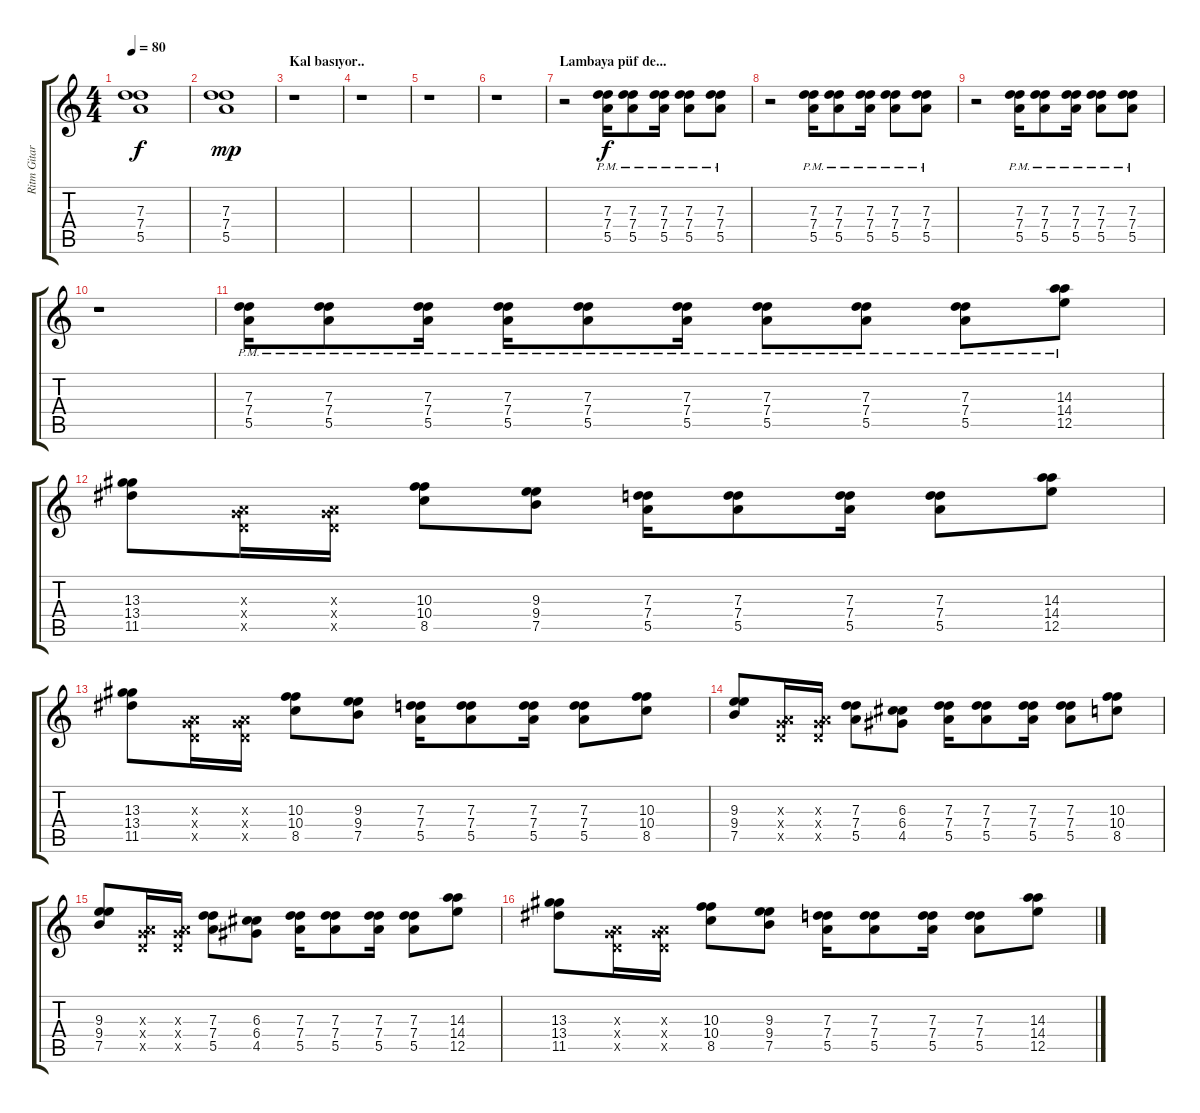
\track ("Ritm Gitar" "Ritm Gitar") {instrument distortionguitar}
\staff {score tabs}
\tuning (E4 B3 G3 D3 A3 E2) {hide}
\ts (4 4)
\tempo 80
\clef g2
\ks c
(7.3{t} 7.4{t} 5.5{t}).1{dy f} |
(7.3 7.4 5.5).1{dy mp} |
\section ("" "Kal basıyor..")
r.1 |
r.1 |
r.1 |
r.1 |
\section ("" "Lambaya püf de...")
r.2 (7.3{pm} 7.4{pm} 5.5{pm}).16{dy f} (7.3{pm} 7.4{pm} 5.5{pm}).8 (7.3{pm} 7.4{pm} 5.5{pm}).16 (7.3{pm} 7.4{pm} 5.5{pm}).8 (7.3{pm} 7.4{pm} 5.5{pm}).8 |
r.2 (7.3{pm} 7.4{pm} 5.5{pm}).16 (7.3{pm} 7.4{pm} 5.5{pm}).8 (7.3{pm} 7.4{pm} 5.5{pm}).16 (7.3{pm} 7.4{pm} 5.5{pm}).8 (7.3{pm} 7.4{pm} 5.5{pm}).8 |
r.2 (7.3{pm} 7.4{pm} 5.5{pm}).16 (7.3{pm} 7.4{pm} 5.5{pm}).8 (7.3{pm} 7.4{pm} 5.5{pm}).16 (7.3{pm} 7.4{pm} 5.5{pm}).8 (7.3{pm} 7.4{pm} 5.5{pm}).8 |
r.1 |
(7.3{pm} 7.4{pm} 5.5{pm}).16 (7.3{pm} 7.4{pm} 5.5{pm}).8 (7.3{pm} 7.4{pm} 5.5{pm}).16 (7.3{pm} 7.4{pm} 5.5{pm}).16 (7.3{pm} 7.4{pm} 5.5{pm}).8 (7.3{pm} 7.4{pm} 5.5{pm}).16 (7.3{pm} 7.4{pm} 5.5{pm}).8 (7.3{pm} 7.4{pm} 5.5{pm}).8 (7.3{pm} 7.4{pm} 5.5{pm}).8 (14.3{pm} 14.4{pm} 12.5{pm}).8 |
(13.3 13.4 11.5).8 (0.3{x} 0.4{x} 0.5{x}).16 (0.3{x} 0.4{x} 0.5{x}).16 (10.3 10.4 8.5).8 (9.3 9.4 7.5).8 (7.3 7.4 5.5).16 (7.3 7.4 5.5).8 (7.3 7.4 5.5).16 (7.3 7.4 5.5).8 (14.3 14.4 12.5).8 |
(13.3 13.4 11.5).8 (0.3{x} 0.4{x} 0.5{x}).16 (0.3{x} 0.4{x} 0.5{x}).16 (10.3 10.4 8.5).8 (9.3 9.4 7.5).8 (7.3 7.4 5.5).16 (7.3 7.4 5.5).8 (7.3 7.4 5.5).16 (7.3 7.4 5.5).8 (10.3 10.4 8.5).8 |
(9.3 9.4 7.5).8 (0.3{x} 0.4{x} 0.5{x}).16 (0.3{x} 0.4{x} 0.5{x}).16 (7.3 7.4 5.5).8 (6.3 6.4 4.5).8 (7.3 7.4 5.5).16 (7.3 7.4 5.5).8 (7.3 7.4 5.5).16 (7.3 7.4 5.5).8 (10.3 10.4 8.5).8 |
(9.3 9.4 7.5).8 (0.3{x} 0.4{x} 0.5{x}).16 (0.3{x} 0.4{x} 0.5{x}).16 (7.3 7.4 5.5).8 (6.3 6.4 4.5).8 (7.3 7.4 5.5).16 (7.3 7.4 5.5).8 (7.3 7.4 5.5).16 (7.3 7.4 5.5).8 (14.3 14.4 12.5).8 |
(13.3 13.4 11.5).8 (0.3{x} 0.4{x} 0.5{x}).16 (0.3{x} 0.4{x} 0.5{x}).16 (10.3 10.4 8.5).8 (9.3 9.4 7.5).8 (7.3 7.4 5.5).16 (7.3 7.4 5.5).8 (7.3 7.4 5.5).16 (7.3 7.4 5.5).8 (14.3 14.4 12.5).8
